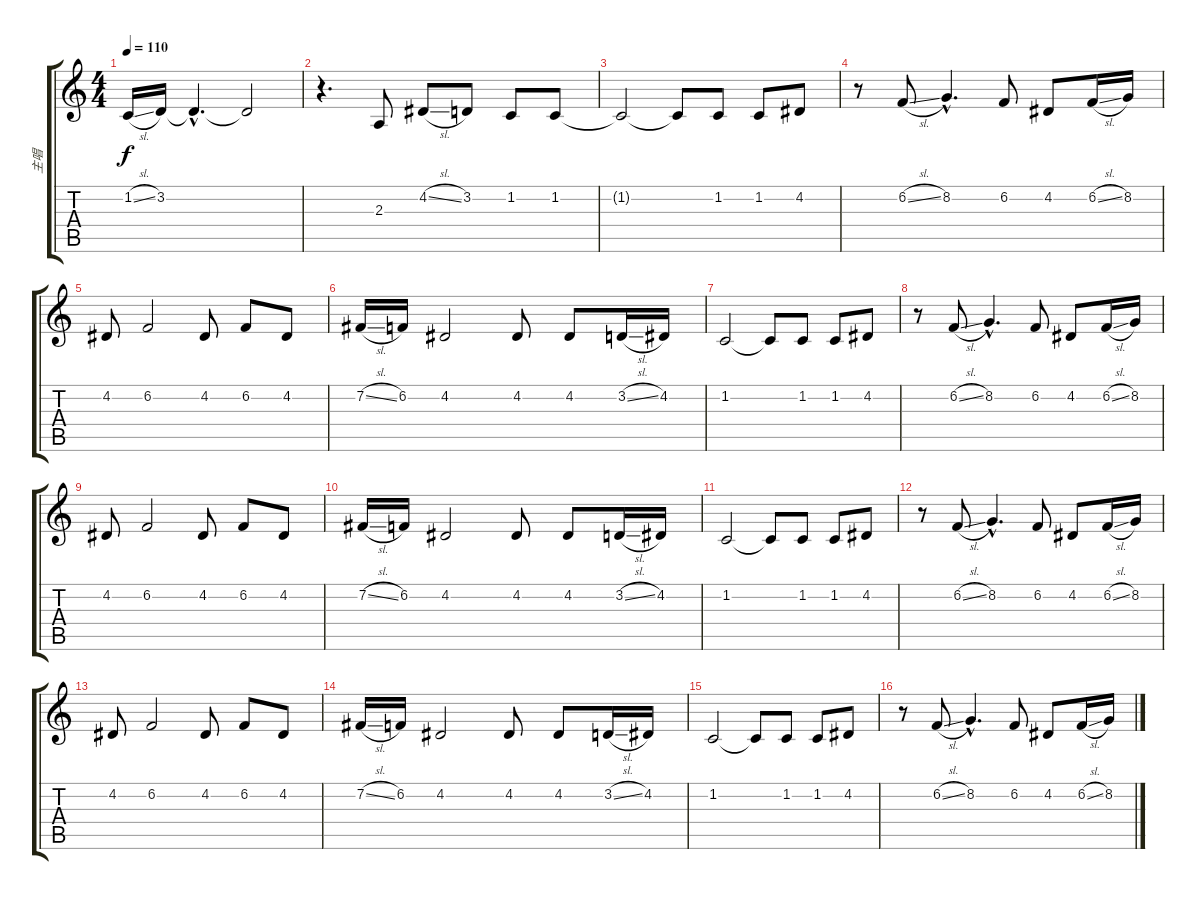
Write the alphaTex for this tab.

\track ("主唱" "主唱") {instrument lead6voice}
\staff {score tabs}
\tuning (E4 B3 G3 D3 A2 E2) {hide}
\ts (4 4)
\tempo 110
\clef g2
\ks c
1.2{sl}.16{dy f} 3.2.16 3.2{hac t}.4{d} 3.2{t}.2 |
r.4{d} 2.3.8 4.2{sl}.8 3.2.8 1.2.8 1.2.8 |
1.2{t}.2 1.2{t}.8 1.2.8 1.2.8 4.2.8 |
r.8 6.2{sl}.8 8.2{hac}.4{d} 6.2.8 4.2.8 6.2{sl}.16 8.2.16 |
4.2.8 6.2.2 4.2.8 6.2.8 4.2.8 |
7.2{sl}.16 6.2.16 4.2.2 4.2.8 4.2.8 3.2{sl}.16 4.2.16 |
1.2.2 1.2{t}.8 1.2.8 1.2.8 4.2.8 |
r.8 6.2{sl}.8 8.2{hac}.4{d} 6.2.8 4.2.8 6.2{sl}.16 8.2.16 |
4.2.8 6.2.2 4.2.8 6.2.8 4.2.8 |
7.2{sl}.16 6.2.16 4.2.2 4.2.8 4.2.8 3.2{sl}.16 4.2.16 |
1.2.2 1.2{t}.8 1.2.8 1.2.8 4.2.8 |
r.8 6.2{sl}.8 8.2{hac}.4{d} 6.2.8 4.2.8 6.2{sl}.16 8.2.16 |
4.2.8 6.2.2 4.2.8 6.2.8 4.2.8 |
7.2{sl}.16 6.2.16 4.2.2 4.2.8 4.2.8 3.2{sl}.16 4.2.16 |
1.2.2 1.2{t}.8 1.2.8 1.2.8 4.2.8 |
r.8 6.2{sl}.8 8.2{hac}.4{d} 6.2.8 4.2.8 6.2{sl}.16 8.2.16
